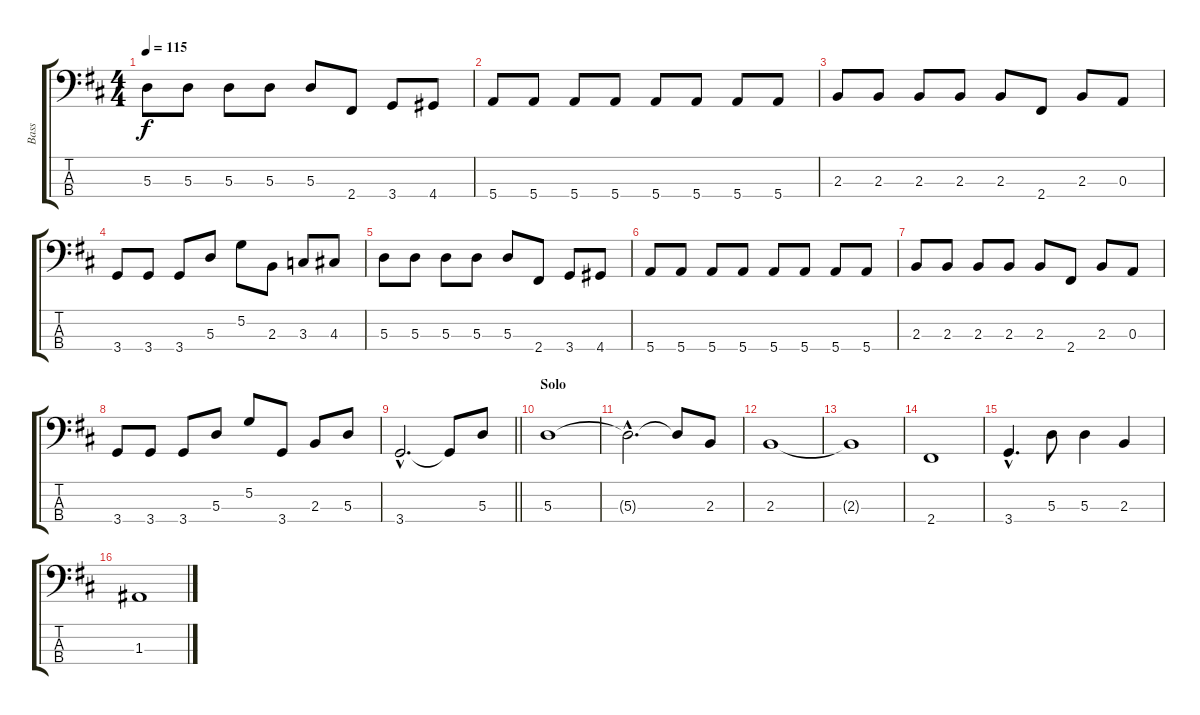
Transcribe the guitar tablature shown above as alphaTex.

\track ("Bass" "Bass") {instrument electricbassfinger}
\staff {score tabs}
\tuning (G2 D2 A1 E1) {hide}
\ts (4 4)
\tempo 115
\clef f4
\ks d
5.3.8{dy f} 5.3.8 5.3.8 5.3.8 5.3.8 2.4.8 3.4.8 4.4.8 |
5.4.8 5.4.8 5.4.8 5.4.8 5.4.8 5.4.8 5.4.8 5.4.8 |
2.3.8 2.3.8 2.3.8 2.3.8 2.3.8 2.4.8 2.3.8 0.3.8 |
3.4.8 3.4.8 3.4.8 5.3.8 5.2.8 2.3.8 3.3.8 4.3.8 |
5.3.8 5.3.8 5.3.8 5.3.8 5.3.8 2.4.8 3.4.8 4.4.8 |
5.4.8 5.4.8 5.4.8 5.4.8 5.4.8 5.4.8 5.4.8 5.4.8 |
2.3.8 2.3.8 2.3.8 2.3.8 2.3.8 2.4.8 2.3.8 0.3.8 |
3.4.8 3.4.8 3.4.8 5.3.8 5.2.8 3.4.8 2.3.8 5.3.8 |
\barLineRight lightlight
3.4{hac}.2{d} 3.4{t}.8 5.3.8 |
\section ("" "Solo")
5.3.1 |
5.3{hac t}.2{d} 5.3{t}.8 2.3.8 |
2.3.1 |
2.3{t}.1 |
2.4.1 |
3.4{hac}.4{d} 5.3.8 5.3.4 2.3.4 |
1.3.1
